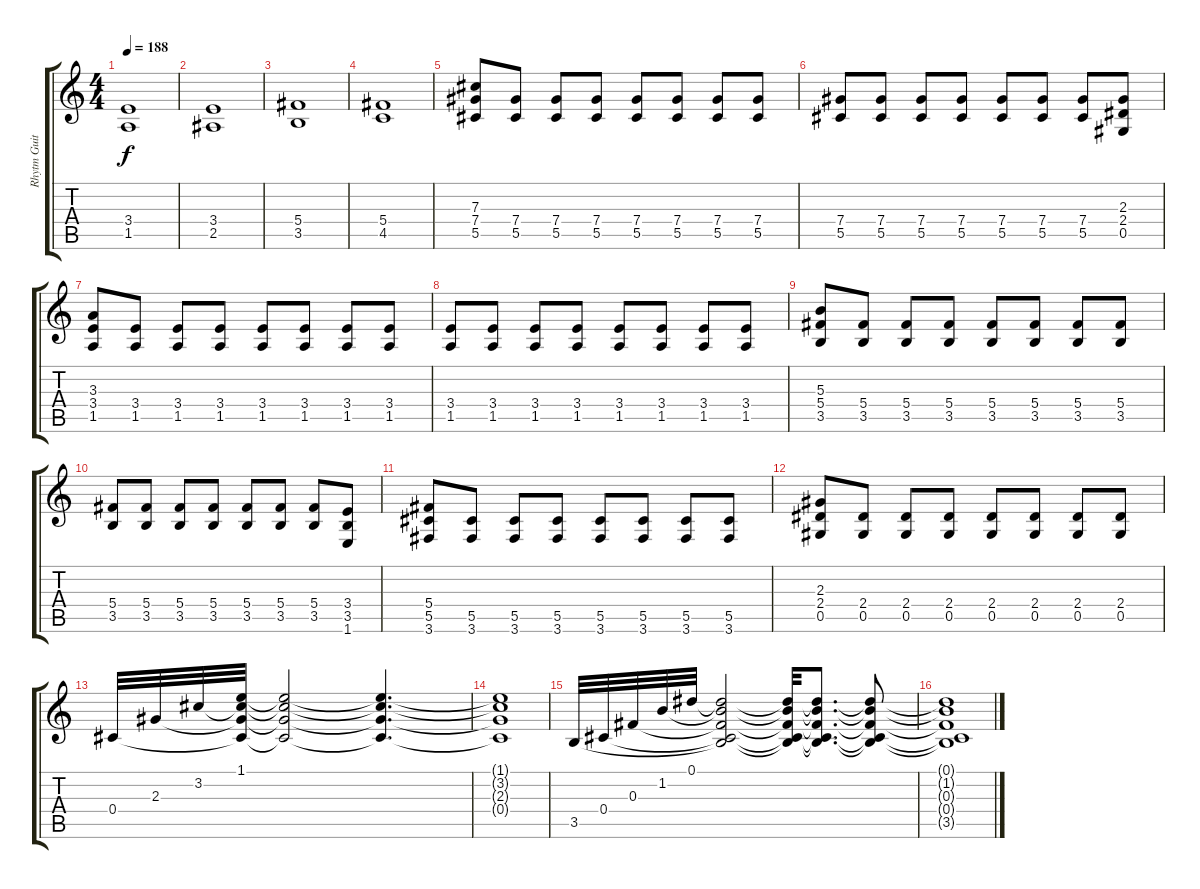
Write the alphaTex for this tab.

\track ("Rhytm Guitar" "Rhytm Guit") {instrument distortionguitar}
\staff {score tabs}
\tuning (Eb4 Bb3 Gb3 Db3 Ab2 Eb2) {hide}
\ts (4 4)
\tempo 188
\clef g2
\ks c
(3.4 1.5).1{dy f} |
(3.4 2.5).1 |
(5.4 3.5).1 |
(5.4 4.5).1 |
(7.3 7.4 5.5).8 (7.4 5.5).8 (7.4 5.5).8 (7.4 5.5).8 (7.4 5.5).8 (7.4 5.5).8 (7.4 5.5).8 (7.4 5.5).8 |
(7.4 5.5).8 (7.4 5.5).8 (7.4 5.5).8 (7.4 5.5).8 (7.4 5.5).8 (7.4 5.5).8 (7.4 5.5).8 (2.3 2.4 0.5).8 |
(3.3 3.4 1.5).8 (3.4 1.5).8 (3.4 1.5).8 (3.4 1.5).8 (3.4 1.5).8 (3.4 1.5).8 (3.4 1.5).8 (3.4 1.5).8 |
(3.4 1.5).8 (3.4 1.5).8 (3.4 1.5).8 (3.4 1.5).8 (3.4 1.5).8 (3.4 1.5).8 (3.4 1.5).8 (3.4 1.5).8 |
(5.3 5.4 3.5).8 (5.4 3.5).8 (5.4 3.5).8 (5.4 3.5).8 (5.4 3.5).8 (5.4 3.5).8 (5.4 3.5).8 (5.4 3.5).8 |
(5.4 3.5).8 (5.4 3.5).8 (5.4 3.5).8 (5.4 3.5).8 (5.4 3.5).8 (5.4 3.5).8 (5.4 3.5).8 (3.4 3.5 1.6).8 |
(5.4 5.5 3.6).8 (5.5 3.6).8 (5.5 3.6).8 (5.5 3.6).8 (5.5 3.6).8 (5.5 3.6).8 (5.5 3.6).8 (5.5 3.6).8 |
(2.3 2.4 0.5).8 (2.4 0.5).8 (2.4 0.5).8 (2.4 0.5).8 (2.4 0.5).8 (2.4 0.5).8 (2.4 0.5).8 (2.4 0.5).8 |
0.4.32{instrument electricguitarclean} 2.3.32 3.2.32 (1.1 3.2{t} 2.3{t} 0.4{t}).32 (1.1{t} 3.2{t} 2.3{t} 0.4{t}).2 (1.1{t} 3.2{t} 2.3{t} 0.4{t}).4{d} |
(1.1{t} 3.2{t} 2.3{t} 0.4{t}).1 |
3.5.32 0.4.32 0.3.32 1.2.32 0.1.32 (0.1{t} 1.2{t} 0.3{t} 0.4{t} 3.5{t}).2 (0.1{t} 1.2{t} 0.3{t} 0.4{t} 3.5{t}).32 (0.1{t} 1.2{t} 0.3{t} 0.4{t} 3.5{t}).8{d} (0.1{t} 1.2{t} 0.3{t} 0.4{t} 3.5{t}).8 |
(0.1{t} 1.2{t} 0.3{t} 0.4{t} 3.5{t}).1
